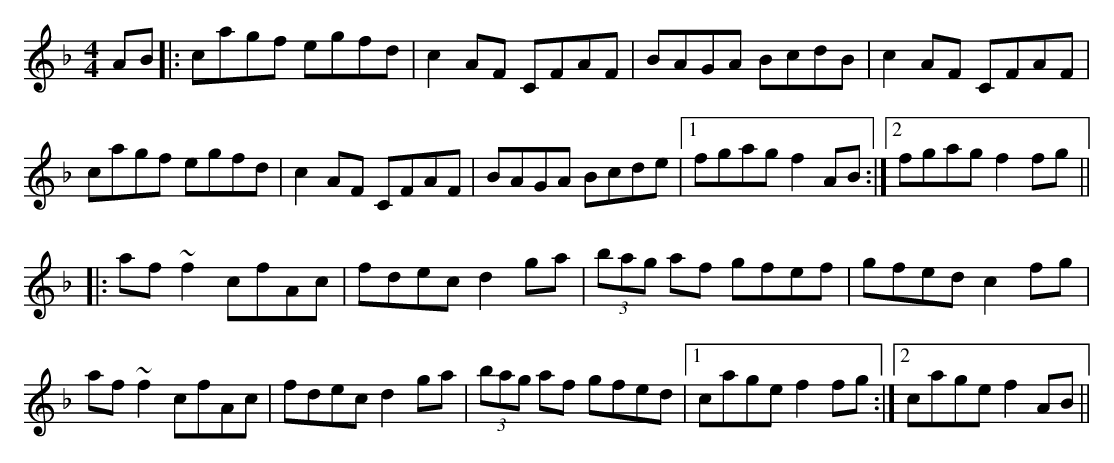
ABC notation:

X:1
M:4/4
K:F
AB|:cagf egfd|c2 AF CFAF|BAGA BcdB|c2 AF CFAF|
cagf egfd|c2 AF CFAF|BAGA Bcde|1 fgag f2 AB:|2 fgag f2 fg||
|:af ~f2 cfAc|fdec d2 ga|(3bag af gfef|gfed c2 fg|
af ~f2 cfAc|fdec d2 ga|(3bag af gfed|1 cage f2 fg:|2 cage f2 AB||
